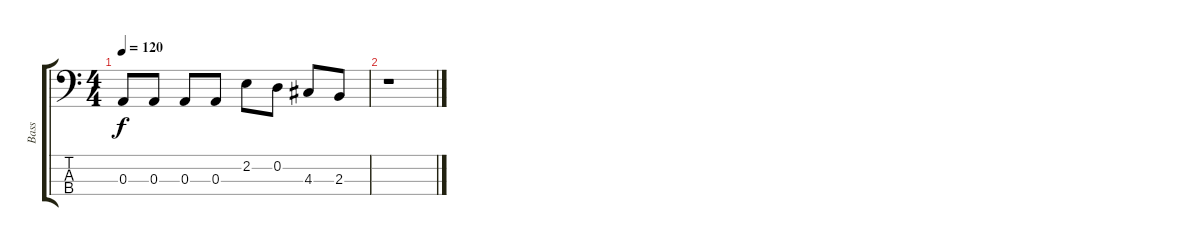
\track ("Bass" "Bass") {instrument acousticbass}
\staff {score tabs}
\tuning (G2 D2 A1 E1) {hide}
\ts (4 4)
\tempo 120
\clef f4
\ks c
0.3.8{dy f} 0.3.8 0.3.8 0.3.8 2.2.8 0.2.8 4.3.8 2.3.8 |
r.1
